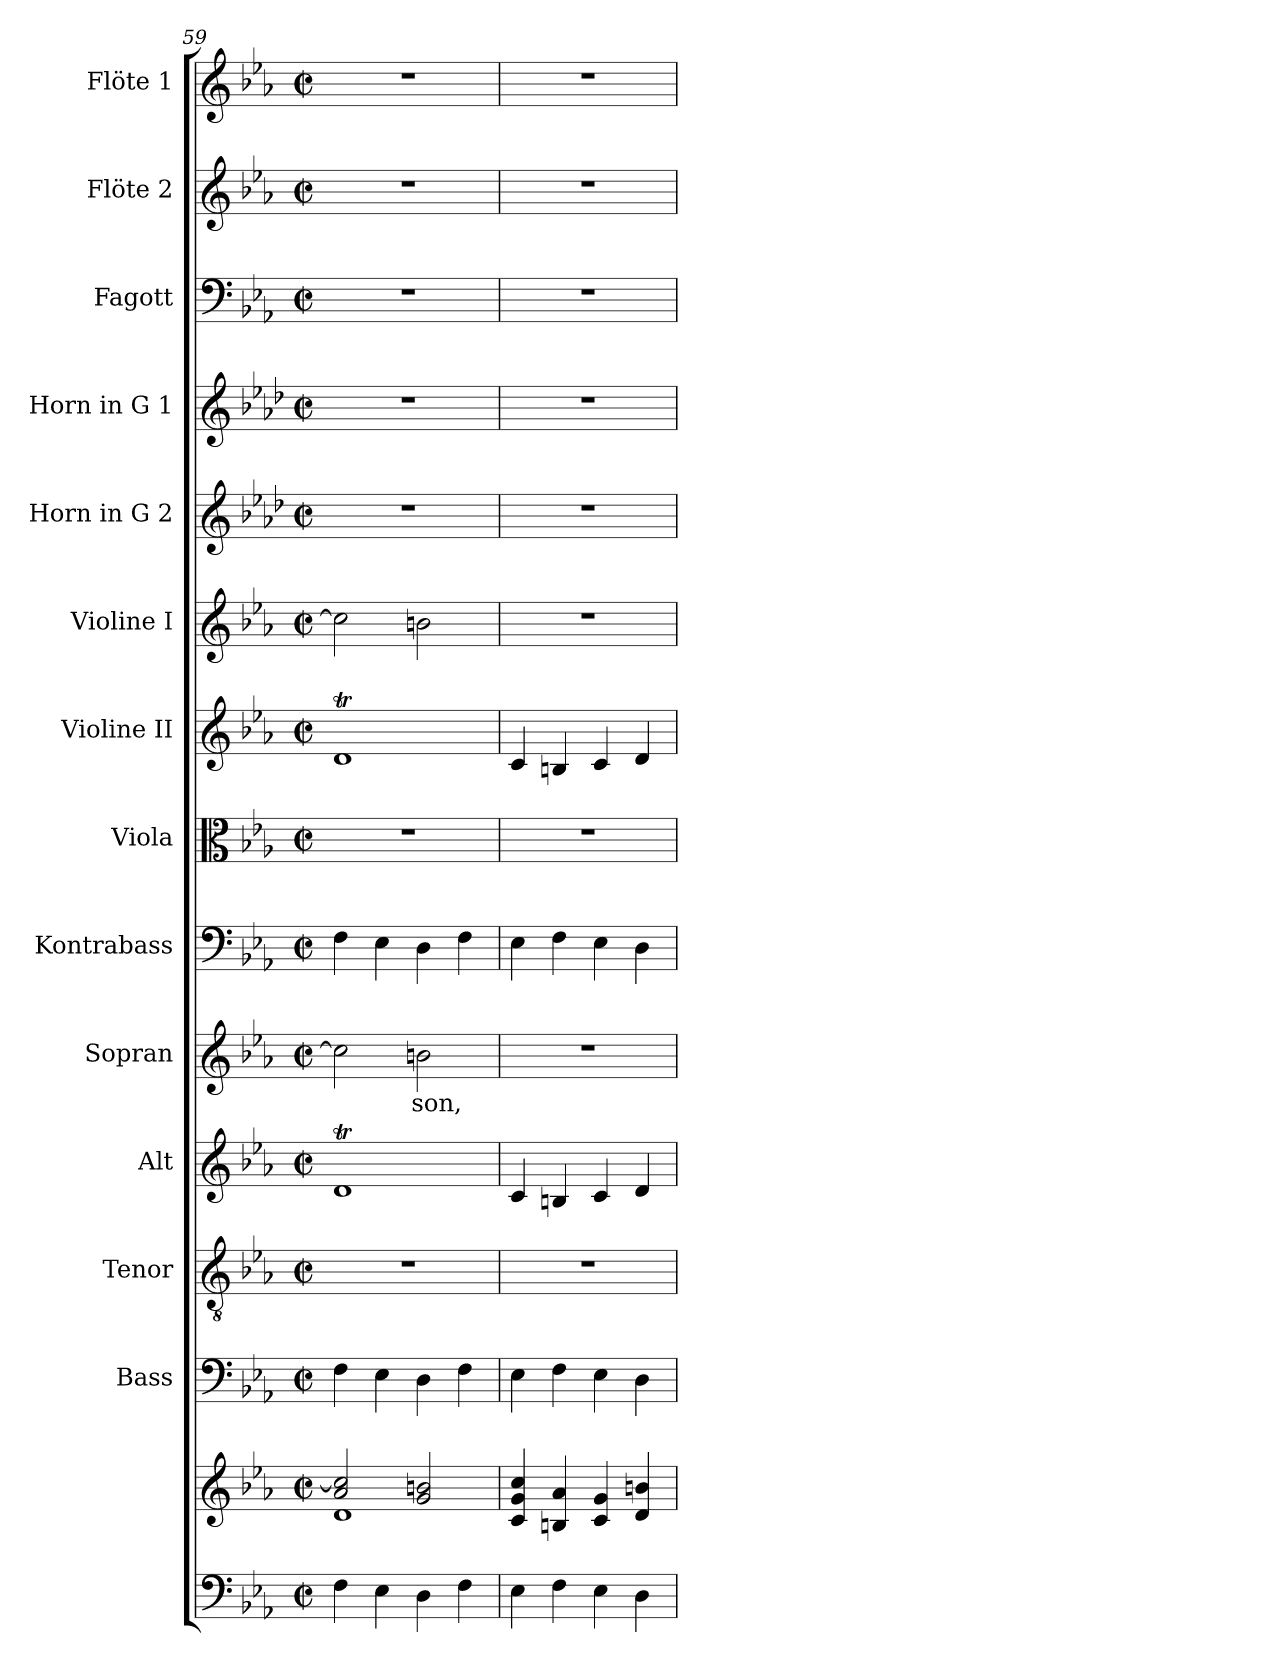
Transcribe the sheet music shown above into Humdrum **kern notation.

**kern	**kern	**kern	**kern	**kern	**kern	**text	**kern	**kern	**kern	**kern	**kern	**kern	**kern	**kern	**kern
*part14	*part14	*part13	*part12	*part11	*part10	*part10	*part9	*part8	*part7	*part6	*part5	*part4	*part3	*part2	*part1
*staff15	*staff14	*staff13	*staff12	*staff11	*staff10	*staff10	*staff9	*staff8	*staff7	*staff6	*staff5	*staff4	*staff3	*staff2	*staff1
*	*	*I"Bass	*I"Tenor	*I"Alt	*I"Sopran	*	*I"Kontrabass	*I"Viola	*I"Violine II	*I"Violine I	*I"Horn in G 2	*I"Horn in G 1	*I"Fagott	*I"Flöte 2	*I"Flöte 1
*	*	*I'B.	*I'T.	*I'A.	*I'S.	*	*I'Kb.	*I'Vla.	*I'Vl. II	*I'Vl. I	*	*	*I'Fg.	*I'Fl. 2	*I'Fl. 1
*clefF4	*clefG2	*clefF4	*clefGv2	*clefG2	*clefG2	*	*clefF4	*clefC3	*clefG2	*clefG2	*clefG2	*clefG2	*clefF4	*clefG2	*clefG2
*	*	*	*	*	*	*	*ITrd7c12	*	*	*	*ITrd3c5	*ITrd3c5	*	*	*
*k[b-e-a-]	*k[b-e-a-]	*k[b-e-a-]	*k[b-e-a-]	*k[b-e-a-]	*k[b-e-a-]	*	*k[b-e-a-]	*k[b-e-a-]	*k[b-e-a-]	*k[b-e-a-]	*k[b-e-a-]	*k[b-e-a-]	*k[b-e-a-]	*k[b-e-a-]	*k[b-e-a-]
*E-:	*E-:	*E-:	*E-:	*E-:	*E-:	*	*E-:	*E-:	*E-:	*E-:	*E-:	*E-:	*E-:	*E-:	*E-:
*M2/2	*M2/2	*M2/2	*M2/2	*M2/2	*M2/2	*	*M2/2	*M2/2	*M2/2	*M2/2	*M2/2	*M2/2	*M2/2	*M2/2	*M2/2
*met(c|)	*met(c|)	*met(c|)	*met(c|)	*met(c|)	*met(c|)	*	*met(c|)	*met(c|)	*met(c|)	*met(c|)	*met(c|)	*met(c|)	*met(c|)	*met(c|)	*met(c|)
=59	=59	=59	=59	=59	=59	=59	=59	=59	=59	=59	=59	=59	=59	=59	=59
*	*^	*	*	*	*	*	*	*	*	*	*	*	*	*	*
4F\	2a-/ 2cc/]	1d	4F\	1r	1dt	2cc\]	.	4FF\	1r	1dt	2cc\]	1r	1r	1r	1r	1r
4E-\	.	.	4E-\	.	.	.	.	4EE-\	.	.	.	.	.	.	.	.
!	!	!	!	!	!	!	!LO:LY:b	!	!	!	!	!	!	!	!	!
4D\	2g/ 2bn/	.	4D\	.	.	2bn\	-son,	4DD\	.	.	2bn\	.	.	.	.	.
4F\	.	.	4F\	.	.	.	.	4FF\	.	.	.	.	.	.	.	.
*	*v	*v	*	*	*	*	*	*	*	*	*	*	*	*	*	*
=60	=60	=60	=60	=60	=60	=60	=60	=60	=60	=60	=60	=60	=60	=60	=60
4E-\	4c/ 4g/ 4cc/	4E-\	1r	4c/	1r	.	4EE-\	1r	4c/	1r	1r	1r	1r	1r	1r
4F\	4Bn/ 4a-/	4F\	.	4Bn/	.	.	4FF\	.	4Bn/	.	.	.	.	.	.
4E-\	4c/ 4g/	4E-\	.	4c/	.	.	4EE-\	.	4c/	.	.	.	.	.	.
4D\	4d/ 4bn/	4D\	.	4d/	.	.	4DD\	.	4d/	.	.	.	.	.	.
=	=	=	=	=	=	=	=	=	=	=	=	=	=	=	=
*-	*-	*-	*-	*-	*-	*-	*-	*-	*-	*-	*-	*-	*-	*-	*-
